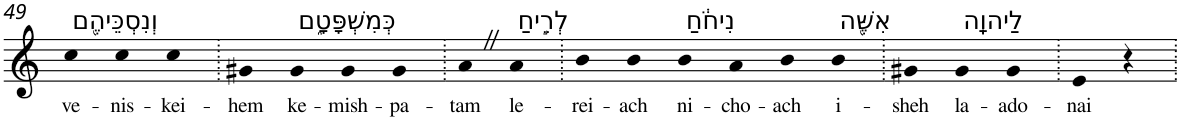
**kern	**text
*part1	*part1
*staff1	*staff1
*I"Piano	*
*I'Pno	*
!!LO:PB:g=z
*clefG2	*
*k[]	*
=49	=49
!LO:TX:a:t=וְנִסְכֵּיהֶ֖ם	!
!	!LO:LY:b
4cc	ve-
!	!LO:LY:b
4cc	-nis-
!	!LO:LY:b
4cc	-kei-
=50.	=50.
!	!LO:LY:b
4g#X	-hem
!LO:TX:a:t=כְּמִשְׁפָּטָ֑ם	!
!	!LO:LY:b
4g#	ke-
!	!LO:LY:b
4g#	-mish-
!	!LO:LY:b
4g#	-pa-
=51.	=51.
!	!LO:LY:b
4aZ	-tam
!LO:TX:a:t=לְרֵ֣יחַ	!
!	!LO:LY:b
4a	le-
=52.	=52.
!	!LO:LY:b
4b	-rei-
!	!LO:LY:b
4b	-ach
!LO:TX:a:t=נִיחֹ֔חַ	!
!	!LO:LY:b
4b	ni-
!	!LO:LY:b
4a	-cho-
!	!LO:LY:b
4b	-ach
!LO:TX:a:t=אִשֶּׁ֖ה	!
!	!LO:LY:b
4b	i-
=53.	=53.
!	!LO:LY:b
4g#X	-sheh
!LO:TX:a:t=לַיהוָֽה	!
!	!LO:LY:b
4g#	la-
!	!LO:LY:b
4g#	-ado-
=54.	=54.
!	!LO:LY:b
4e	-nai
4r	.
=.	=.
*-	*-
